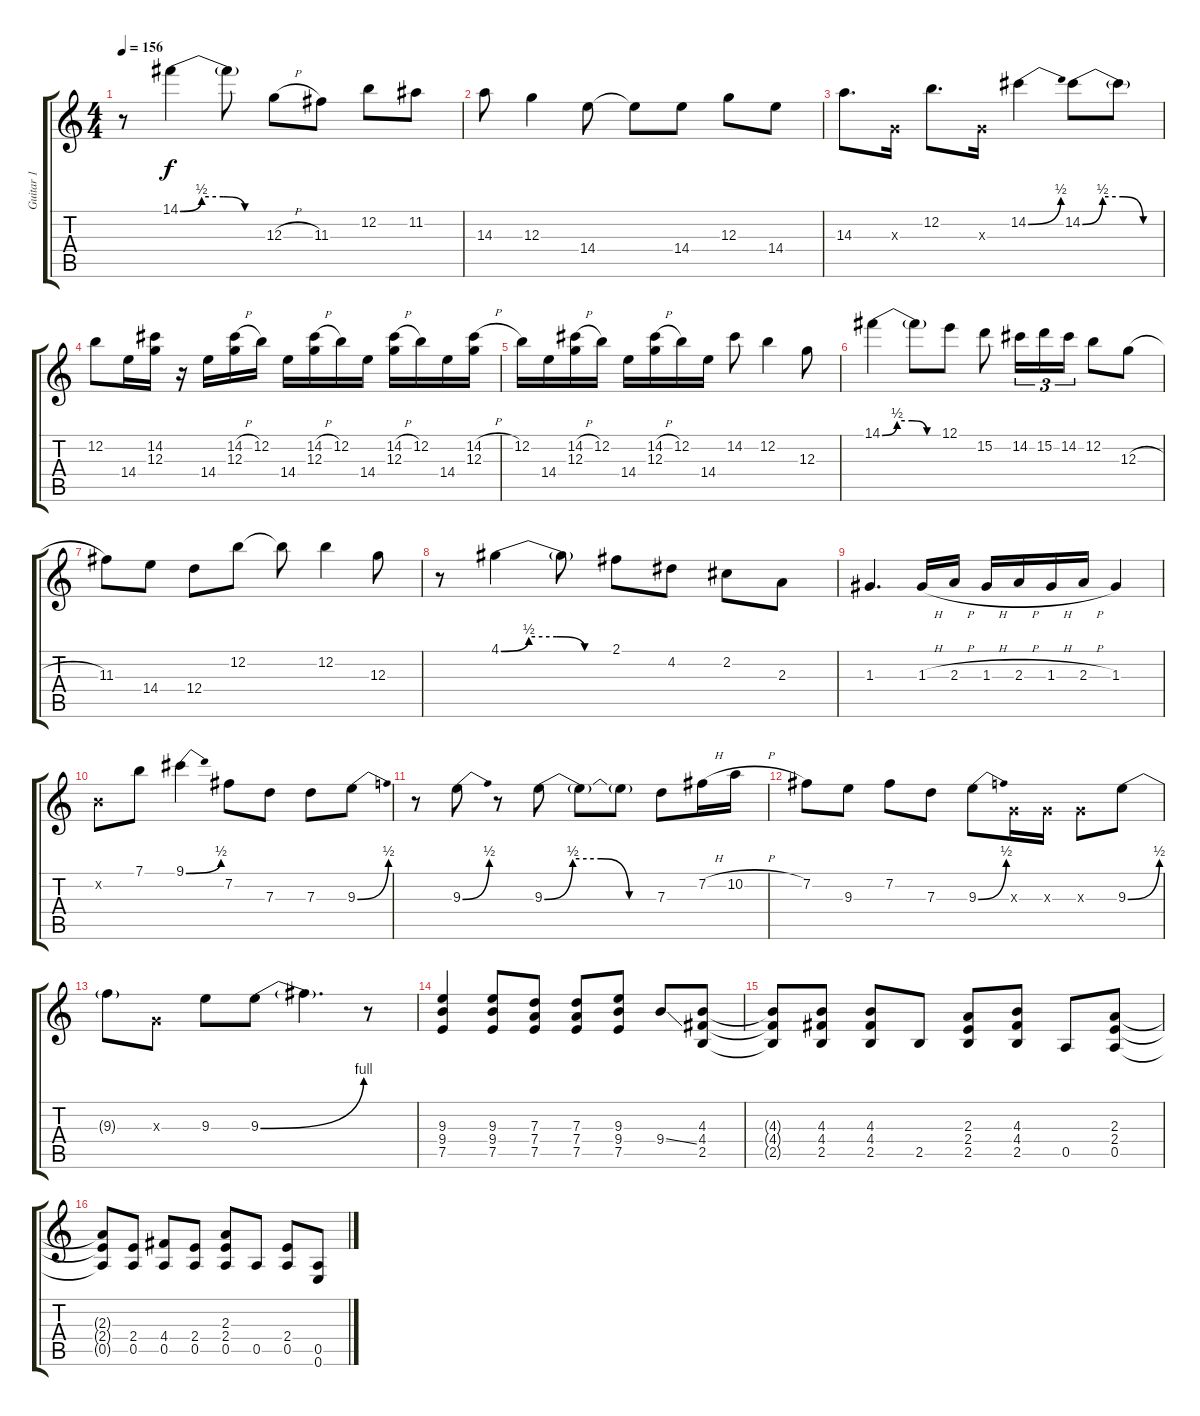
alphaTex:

\track ("Guitar 1" "Guitar 1") {instrument overdrivenguitar}
\staff {score tabs}
\tuning (E4 B3 G3 D3 A2 E2) {hide}
\ts (4 4)
\tempo 156
\clef g2
\ks c
r.8{dy f} 14.1{be (custom 0 0 15 2 30 2 45 0 60 0)}.4 14.1{t}.8 12.3{h}.8 11.3.8 12.2.8 11.2.8 |
14.3.8 12.3.4 14.4.8 14.4{t}.8 14.4.8 12.3.8 14.4.8 |
14.3.8{d} 0.3{x}.16 12.2.8{d} 0.3{x}.16 14.2{be (bend 0 0 60 2)}.4 14.2{be (custom 0 0 15 2 30 2 45 0 60 0)}.8 14.2{t}.8 |
12.2.8 14.4.16 (14.2 12.3).16 r.16 14.4.16 (14.2{h} 12.3).16 12.2.16 14.4.16 (14.2{h} 12.3).16 12.2.16 14.4.16 (14.2{h} 12.3).16 12.2.16 14.4.16 (14.2{h} 12.3).16 |
12.2.16 14.4.16 (14.2{h} 12.3).16 12.2.16 14.4.16 (14.2{h} 12.3).16 12.2.16 14.4.16 14.2.8 12.2.4 12.3.8 |
14.1{be (custom 0 0 15 2 30 2 45 0 60 0)}.4 14.1{t}.8 12.1.8 15.2.8 14.2.16{tu (3 2)} 15.2.16{tu (3 2)} 14.2.16{tu (3 2)} 12.2.8 12.3{h}.8 |
11.3.8 14.4.8 12.4.8 12.2.8 12.2{t}.8 12.2.4 12.3.8 |
r.8 4.1{be (custom 0 0 15 2 30 2 45 0 60 0)}.4 4.1{t}.8 2.1.8 4.2.8 2.2.8 2.3.8 |
1.3.4{d} 1.3{h}.16 2.3{h}.16 1.3{h}.16 2.3{h}.16 1.3{h}.16 2.3{h}.16 1.3.4 |
0.2{x}.8 7.1.8 9.1{be (bend 0 0 60 2)}.4 7.2.8 7.3.8 7.3.8 9.3{be (bend 0 0 60 2)}.8 |
r.8 9.3{be (bend 0 0 60 2)}.8 r.8 9.3{be (custom 0 0 15 2 30 2 45 0 60 0)}.8 9.3{t}.8 9.3{t}.8 7.3.8 7.2{h}.16 10.2{h}.16 |
7.2.8 9.3.8 7.2.8 7.3.8 9.3{be (bend 0 0 60 2)}.8 0.3{x}.16 0.3{x}.16 0.3{x}.8 9.3{be (bend 0 0 60 2)}.8 |
9.3{t}.8 0.3{x}.8 9.3.8 9.3{be (bend 0 0 60 4)}.8 9.3{t}.4{d} r.8 |
(9.3 9.4 7.5).4 (9.3 9.4 7.5).8 (7.3 7.4 7.5).8 (7.3 7.4 7.5).8 (9.3 9.4 7.5).8 9.4{ss}.8 (4.3 4.4 2.5).8 |
(4.3{t} 4.4{t} 2.5{t}).8 (4.3 4.4 2.5).8 (4.3 4.4 2.5).8 2.5.8 (2.3 2.4 2.5).8 (4.3 4.4 2.5).8 0.5.8 (2.3 2.4 0.5).8 |
(2.3{t} 2.4{t} 0.5{t}).8 (2.4 0.5).8 (4.4 0.5).8 (2.4 0.5).8 (2.3 2.4 0.5).8 0.5.8 (2.4 0.5).8 (0.5 0.6).8
